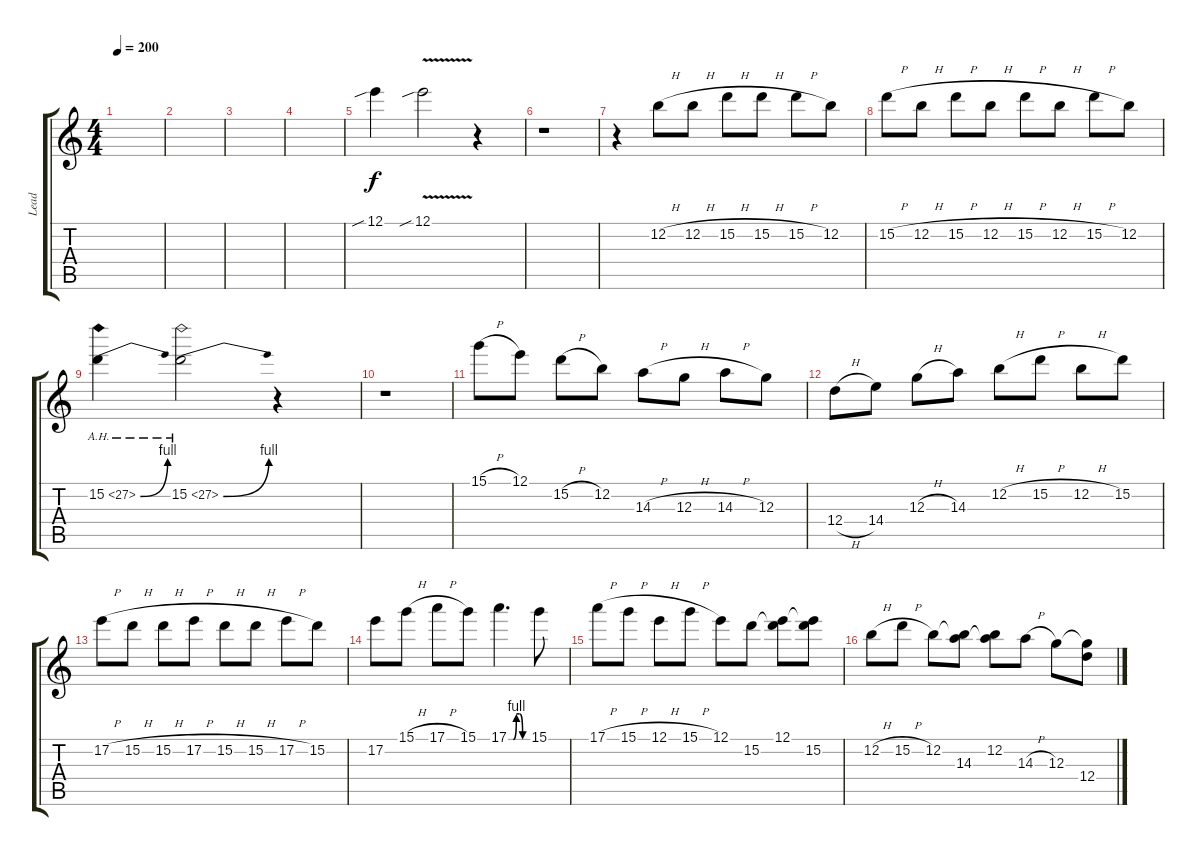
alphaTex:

\track ("Lead" "Lead") {instrument distortionguitar}
\staff {score tabs}
\tuning (E4 B3 G3 D3 A2 E2) {hide}
\ts (4 4)
\tempo 200
\clef g2
\ks c
|
|
|
|
12.1{sib}.4 12.1{v sib}.2 r.4 |
r.1 |
r.4 12.2{h}.8 12.2{h}.8 15.2{h}.8 15.2{h}.8 15.2{h}.8 12.2.8 |
15.2{h}.8 12.2{h}.8 15.2{h}.8 12.2{h}.8 15.2{h}.8 12.2{h}.8 15.2{h}.8 12.2.8 |
15.2{be (bend 0 0 60 4) ah 12}.4{dy f} 15.2{be (bend 0 0 60 4) ah 12}.2 r.4 |
r.1 |
15.1{h}.8 12.1.8 15.2{h}.8 12.2.8 14.3{h}.8 12.3{h}.8 14.3{h}.8 12.3.8 |
12.4{h}.8 14.4.8 12.3{h}.8 14.3.8 12.2{h}.8 15.2{h}.8 12.2{h}.8 15.2.8 |
17.2{h}.8 15.2{h}.8 15.2{h}.8 17.2{h}.8 15.2{h}.8 15.2{h}.8 17.2{h}.8 15.2.8 |
17.2.8 15.1{h}.8 17.1{h}.8 15.1.8 17.1{be (custom 0 0 15 0 25 4 35 4 45 0 60 0)}.4{d} 15.1.8 |
17.1{h}.8 15.1{h}.8 12.1{h}.8 15.1{h}.8 12.1.8 15.2.8 (12.1 15.2{t}).8 (12.1{t} 15.2).8 |
12.2{h}.8 15.2{h}.8 12.2.8 (12.2{t} 14.3).8 (12.2 14.3{t}).8 14.3{h}.8 12.3.8 (12.3{t} 12.4).8
